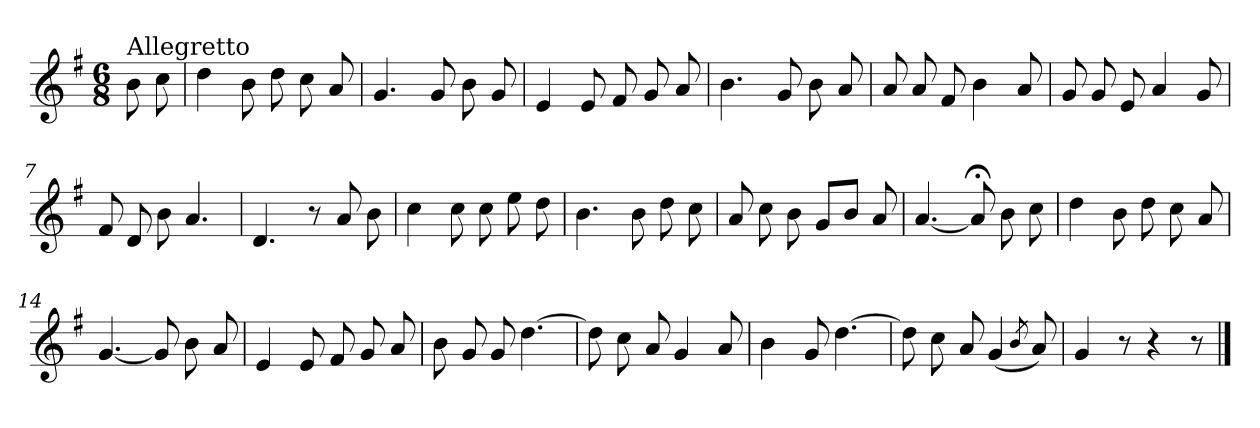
**kern
*part1
*staff1
*clefG2
*k[f#]
*G:
*M6/8
=
!LO:TX:a:t=Allegretto
8b\
8cc\
=1
4dd\
8b\
8dd\
8cc\
8a/
=2
4.g/
8g/
8b\
8g/
=3
4e/
8e/
8f#/
8g/
8a/
=4
4.b\
8g/
8b\
8a/
=5
8a/
8a/
8f#/
4b\
8a/
!!LO:LB:g=z
=6
8g/
8g/
8e/
4a/
8g/
=7
8f#/
8d/
8b\
4.a/
=8
4.d/
8r
8a/
8b\
=9
4cc\
8cc\
8cc\
8ee\
8dd\
=10
4.b\
8b\
8dd\
8cc\
=11
8a/
8cc\
8b\
8g/L
8b/J
8a/
=12
[4.a/
8a;</]
8b\
8cc\
!!LO:LB:g=z
=13
4dd\
8b\
8dd\
8cc\
8a/
=14
[4.g/
8g/]
8b\
8a/
=15
4e/
8e/
8f#/
8g/
8a/
=16
8b\
8g/
8g/
[4.dd\
=17
8dd\]
8cc\
8a/
4g/
8a/
=18
4b\
8g/
[4.dd\
!!LO:LB:g=z
=19
8dd\]
8cc\
8a/
(<4g/
8qb/
8a/)
=20
4g/
8r
4r
8r
==
*-
